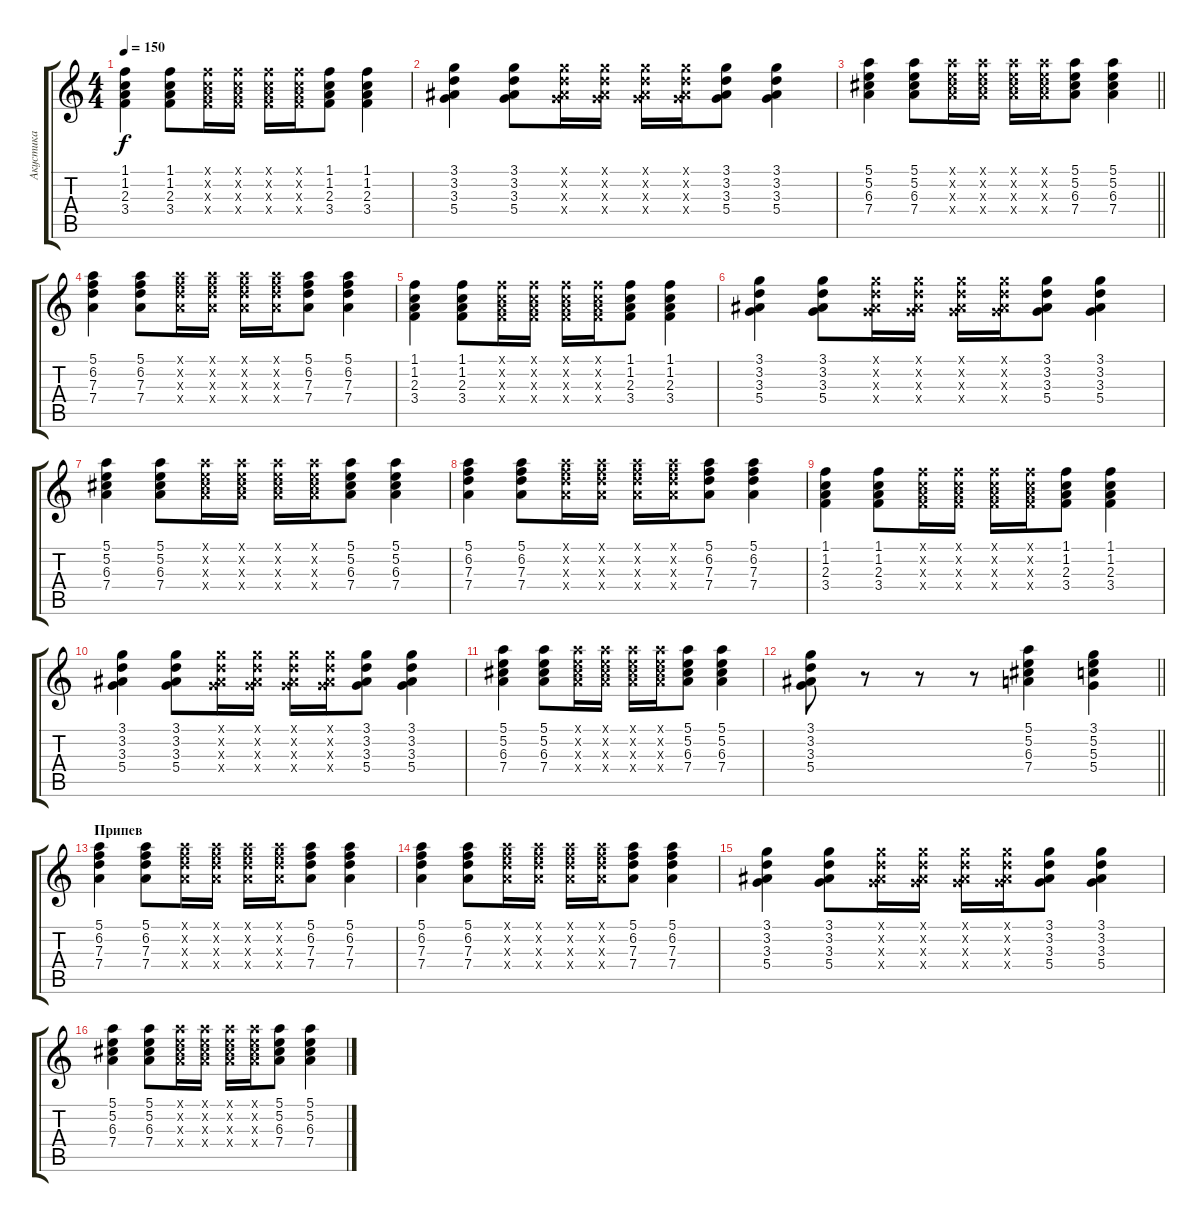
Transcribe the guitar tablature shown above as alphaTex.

\track ("Акустика" "Акустика") {instrument electricguitarclean}
\staff {score tabs}
\tuning (E4 B3 G3 D3 A2 E2) {hide}
\ts (4 4)
\tempo 150
\clef g2
\ks c
(1.1 1.2 2.3 3.4).4{dy f} (1.1 1.2 2.3 3.4).8 (1.1{x} 1.2{x} 2.3{x} 3.4{x}).16 (1.1{x} 1.2{x} 2.3{x} 3.4{x}).16 (1.1{x} 1.2{x} 2.3{x} 3.4{x}).16 (1.1{x} 1.2{x} 2.3{x} 3.4{x}).16 (1.1 1.2 2.3 3.4).8 (1.1 1.2 2.3 3.4).4 |
(3.1 3.2 3.3 5.4).4 (3.1 3.2 3.3 5.4).8 (3.1{x} 3.2{x} 3.3{x} 5.4{x}).16 (3.1{x} 3.2{x} 3.3{x} 5.4{x}).16 (3.1{x} 3.2{x} 3.3{x} 5.4{x}).16 (3.1{x} 3.2{x} 3.3{x} 5.4{x}).16 (3.1 3.2 3.3 5.4).8 (3.1 3.2 3.3 5.4).4 |
\barLineRight lightlight
(5.1 5.2 6.3 7.4).4 (5.1 5.2 6.3 7.4).8 (5.1{x} 5.2{x} 6.3{x} 7.4{x}).16 (5.1{x} 5.2{x} 6.3{x} 7.4{x}).16 (5.1{x} 5.2{x} 6.3{x} 7.4{x}).16 (5.1{x} 5.2{x} 6.3{x} 7.4{x}).16 (5.1 5.2 6.3 7.4).8 (5.1 5.2 6.3 7.4).4 |
\section ("" " ")
(5.1 6.2 7.3 7.4).4 (5.1 6.2 7.3 7.4).8 (5.1{x} 6.2{x} 7.3{x} 7.4{x}).16 (5.1{x} 6.2{x} 7.3{x} 7.4{x}).16 (5.1{x} 6.2{x} 7.3{x} 7.4{x}).16 (5.1{x} 6.2{x} 7.3{x} 7.4{x}).16 (5.1 6.2 7.3 7.4).8 (5.1 6.2 7.3 7.4).4 |
(1.1 1.2 2.3 3.4).4 (1.1 1.2 2.3 3.4).8 (1.1{x} 1.2{x} 2.3{x} 3.4{x}).16 (1.1{x} 1.2{x} 2.3{x} 3.4{x}).16 (1.1{x} 1.2{x} 2.3{x} 3.4{x}).16 (1.1{x} 1.2{x} 2.3{x} 3.4{x}).16 (1.1 1.2 2.3 3.4).8 (1.1 1.2 2.3 3.4).4 |
(3.1 3.2 3.3 5.4).4 (3.1 3.2 3.3 5.4).8 (3.1{x} 3.2{x} 3.3{x} 5.4{x}).16 (3.1{x} 3.2{x} 3.3{x} 5.4{x}).16 (3.1{x} 3.2{x} 3.3{x} 5.4{x}).16 (3.1{x} 3.2{x} 3.3{x} 5.4{x}).16 (3.1 3.2 3.3 5.4).8 (3.1 3.2 3.3 5.4).4 |
(5.1 5.2 6.3 7.4).4 (5.1 5.2 6.3 7.4).8 (5.1{x} 5.2{x} 6.3{x} 7.4{x}).16 (5.1{x} 5.2{x} 6.3{x} 7.4{x}).16 (5.1{x} 5.2{x} 6.3{x} 7.4{x}).16 (5.1{x} 5.2{x} 6.3{x} 7.4{x}).16 (5.1 5.2 6.3 7.4).8 (5.1 5.2 6.3 7.4).4 |
(5.1 6.2 7.3 7.4).4 (5.1 6.2 7.3 7.4).8 (5.1{x} 6.2{x} 7.3{x} 7.4{x}).16 (5.1{x} 6.2{x} 7.3{x} 7.4{x}).16 (5.1{x} 6.2{x} 7.3{x} 7.4{x}).16 (5.1{x} 6.2{x} 7.3{x} 7.4{x}).16 (5.1 6.2 7.3 7.4).8 (5.1 6.2 7.3 7.4).4 |
(1.1 1.2 2.3 3.4).4 (1.1 1.2 2.3 3.4).8 (1.1{x} 1.2{x} 2.3{x} 3.4{x}).16 (1.1{x} 1.2{x} 2.3{x} 3.4{x}).16 (1.1{x} 1.2{x} 2.3{x} 3.4{x}).16 (1.1{x} 1.2{x} 2.3{x} 3.4{x}).16 (1.1 1.2 2.3 3.4).8 (1.1 1.2 2.3 3.4).4 |
(3.1 3.2 3.3 5.4).4 (3.1 3.2 3.3 5.4).8 (3.1{x} 3.2{x} 3.3{x} 5.4{x}).16 (3.1{x} 3.2{x} 3.3{x} 5.4{x}).16 (3.1{x} 3.2{x} 3.3{x} 5.4{x}).16 (3.1{x} 3.2{x} 3.3{x} 5.4{x}).16 (3.1 3.2 3.3 5.4).8 (3.1 3.2 3.3 5.4).4 |
(5.1 5.2 6.3 7.4).4 (5.1 5.2 6.3 7.4).8 (5.1{x} 5.2{x} 6.3{x} 7.4{x}).16 (5.1{x} 5.2{x} 6.3{x} 7.4{x}).16 (5.1{x} 5.2{x} 6.3{x} 7.4{x}).16 (5.1{x} 5.2{x} 6.3{x} 7.4{x}).16 (5.1 5.2 6.3 7.4).8 (5.1 5.2 6.3 7.4).4 |
\barLineRight lightlight
(3.1 3.2 3.3 5.4).8 r.8 r.8 r.8 (5.1 5.2 6.3 7.4).4 (3.1 5.2 5.3 5.4).4 |
\section ("" "Припев")
(5.1 6.2 7.3 7.4).4 (5.1 6.2 7.3 7.4).8 (5.1{x} 6.2{x} 7.3{x} 7.4{x}).16 (5.1{x} 6.2{x} 7.3{x} 7.4{x}).16 (5.1{x} 6.2{x} 7.3{x} 7.4{x}).16 (5.1{x} 6.2{x} 7.3{x} 7.4{x}).16 (5.1 6.2 7.3 7.4).8 (5.1 6.2 7.3 7.4).4 |
(5.1 6.2 7.3 7.4).4 (5.1 6.2 7.3 7.4).8 (5.1{x} 6.2{x} 7.3{x} 7.4{x}).16 (5.1{x} 6.2{x} 7.3{x} 7.4{x}).16 (5.1{x} 6.2{x} 7.3{x} 7.4{x}).16 (5.1{x} 6.2{x} 7.3{x} 7.4{x}).16 (5.1 6.2 7.3 7.4).8 (5.1 6.2 7.3 7.4).4 |
(3.1 3.2 3.3 5.4).4 (3.1 3.2 3.3 5.4).8 (3.1{x} 3.2{x} 3.3{x} 5.4{x}).16 (3.1{x} 3.2{x} 3.3{x} 5.4{x}).16 (3.1{x} 3.2{x} 3.3{x} 5.4{x}).16 (3.1{x} 3.2{x} 3.3{x} 5.4{x}).16 (3.1 3.2 3.3 5.4).8 (3.1 3.2 3.3 5.4).4 |
(5.1 5.2 6.3 7.4).4 (5.1 5.2 6.3 7.4).8 (5.1{x} 5.2{x} 6.3{x} 7.4{x}).16 (5.1{x} 5.2{x} 6.3{x} 7.4{x}).16 (5.1{x} 5.2{x} 6.3{x} 7.4{x}).16 (5.1{x} 5.2{x} 6.3{x} 7.4{x}).16 (5.1 5.2 6.3 7.4).8 (5.1 5.2 6.3 7.4).4
